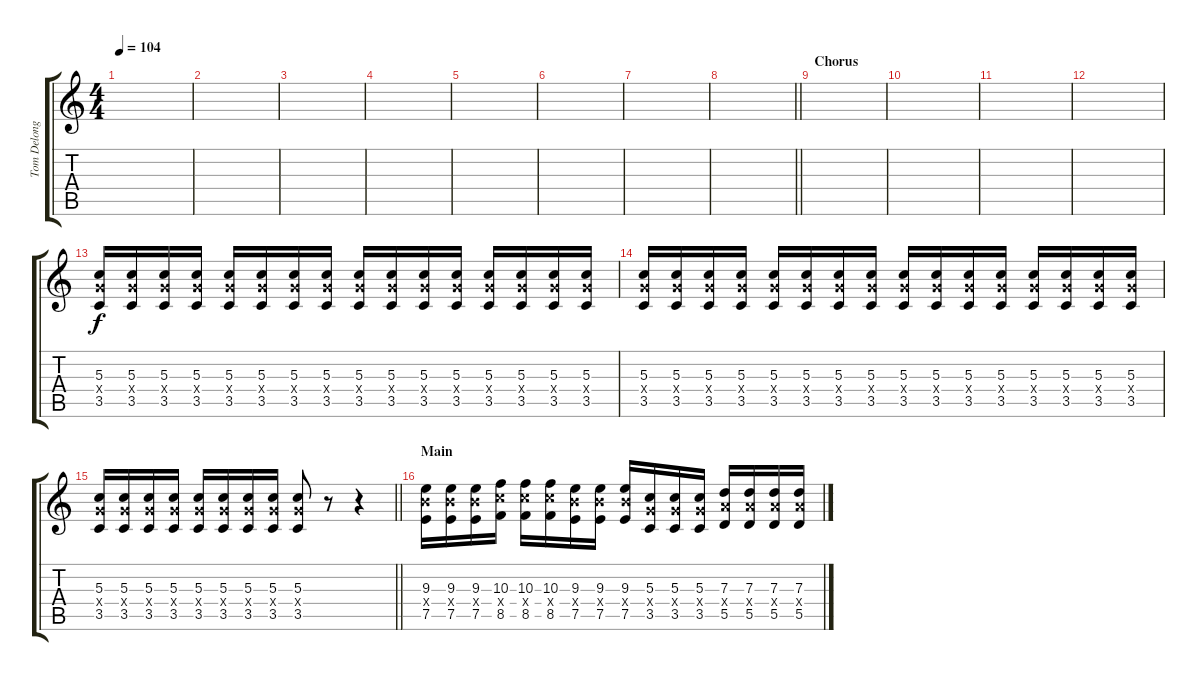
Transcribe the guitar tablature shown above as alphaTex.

\track ("Tom Delonge - Guitar" "Tom Delong") {instrument electricguitarclean}
\staff {score tabs}
\tuning (E4 B3 G3 D3 A2 E2) {hide}
\ts (4 4)
\tempo 104
\clef g2
\ks c
|
|
|
|
|
|
|
\barLineRight lightlight
|
\section ("" "Chorus")
|
|
|
|
(5.3 5.4{x} 3.5).16 (5.3 5.4{x} 3.5).16 (5.3 5.4{x} 3.5).16 (5.3 5.4{x} 3.5).16 (5.3 5.4{x} 3.5).16 (5.3 5.4{x} 3.5).16 (5.3 5.4{x} 3.5).16 (5.3 5.4{x} 3.5).16 (5.3 5.4{x} 3.5).16 (5.3 5.4{x} 3.5).16 (5.3 5.4{x} 3.5).16 (5.3 5.4{x} 3.5).16 (5.3 5.4{x} 3.5).16 (5.3 5.4{x} 3.5).16 (5.3 5.4{x} 3.5).16 (5.3 5.4{x} 3.5).16 |
(5.3 5.4{x} 3.5).16 (5.3 5.4{x} 3.5).16 (5.3 5.4{x} 3.5).16 (5.3 5.4{x} 3.5).16 (5.3 5.4{x} 3.5).16 (5.3 5.4{x} 3.5).16 (5.3 5.4{x} 3.5).16 (5.3 5.4{x} 3.5).16 (5.3 5.4{x} 3.5).16 (5.3 5.4{x} 3.5).16 (5.3 5.4{x} 3.5).16 (5.3 5.4{x} 3.5).16 (5.3 5.4{x} 3.5).16 (5.3 5.4{x} 3.5).16 (5.3 5.4{x} 3.5).16 (5.3 5.4{x} 3.5).16 |
\barLineRight lightlight
(5.3 5.4{x} 3.5).16 (5.3 5.4{x} 3.5).16 (5.3 5.4{x} 3.5).16 (5.3 5.4{x} 3.5).16 (5.3 5.4{x} 3.5).16 (5.3 5.4{x} 3.5).16 (5.3 5.4{x} 3.5).16 (5.3 5.4{x} 3.5).16 (5.3 5.4{x} 3.5).8 r.8 r.4 |
\section ("" "Main")
(9.3 9.4{x} 7.5).16{volume 12 instrument distortionguitar} (9.3 9.4{x} 7.5).16 (9.3 9.4{x} 7.5).16 (10.3 10.4{x} 8.5).16 (10.3 10.4{x} 8.5).16 (10.3 10.4{x} 8.5).16 (9.3 9.4{x} 7.5).16 (9.3 9.4{x} 7.5).16 (9.3 9.4{x} 7.5).16 (5.3 5.4{x} 3.5).16 (5.3 5.4{x} 3.5).16 (5.3 5.4{x} 3.5).16 (7.3 7.4{x} 5.5).16 (7.3 7.4{x} 5.5).16 (7.3 7.4{x} 5.5).16 (7.3 7.4{x} 5.5).16
